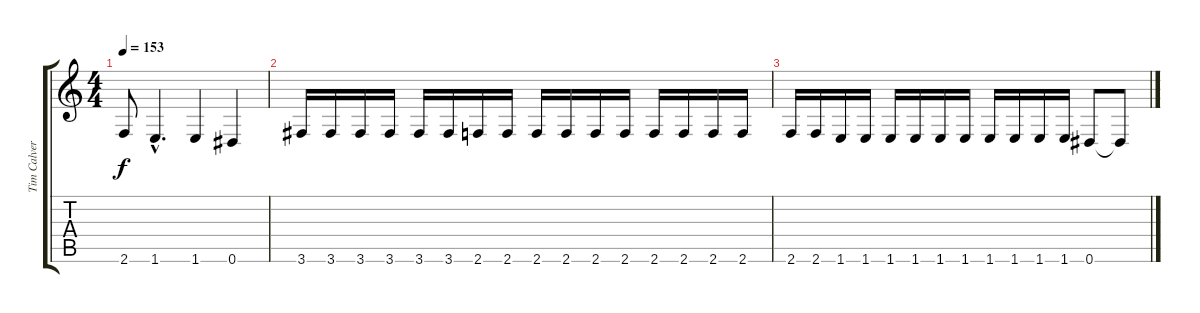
\track ("Tim Calvert" "Tim Calver") {instrument distortionguitar}
\staff {score tabs}
\tuning (Eb4 Bb3 Gb3 Db3 Ab2 Eb2) {hide}
\ts (4 4)
\tempo 153
\clef g2
\ks c
2.6{t}.8{dy f} 1.6{hac}.4{d} 1.6.4 0.6.4 |
3.6.16 3.6.16 3.6.16 3.6.16 3.6.16 3.6.16 2.6.16 2.6.16 2.6.16 2.6.16 2.6.16 2.6.16 2.6.16 2.6.16 2.6.16 2.6.16 |
2.6.16 2.6.16 1.6.16 1.6.16 1.6.16 1.6.16 1.6.16 1.6.16 1.6.16 1.6.16 1.6.16 1.6.16 0.6.8 0.6{t}.8
